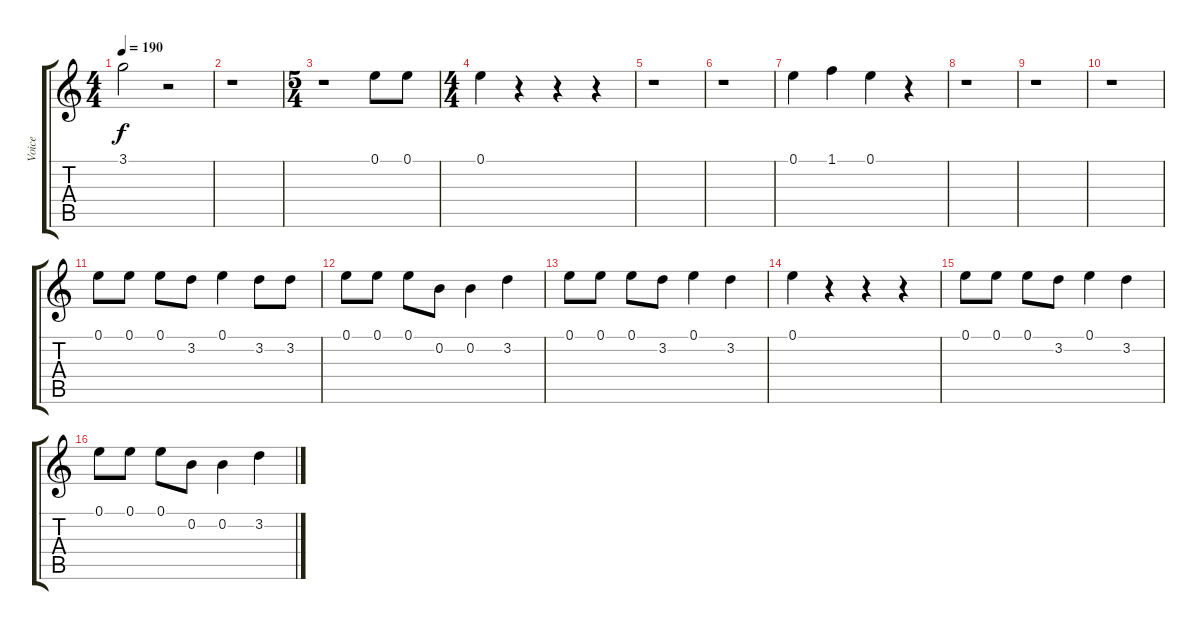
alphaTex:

\track ("Voice" "Voice") {instrument overdrivenguitar}
\staff {score tabs}
\tuning (E4 B3 G3 D3 A2 E2) {hide}
\ts (4 4)
\tempo 190
\clef g2
\ks c
3.1.2{dy f} r.2 |
r.1 |
\ts (5 4)
r.1 0.1.8 0.1.8 |
\ts (4 4)
0.1.4 r.4 r.4 r.4 |
r.1 |
r.1 |
0.1.4 1.1.4 0.1.4 r.4 |
r.1 |
r.1 |
r.1 |
0.1.8 0.1.8 0.1.8 3.2.8 0.1.4 3.2.8 3.2.8 |
0.1.8 0.1.8 0.1.8 0.2.8 0.2.4 3.2.4 |
0.1.8 0.1.8 0.1.8 3.2.8 0.1.4 3.2.4 |
0.1.4 r.4 r.4 r.4 |
0.1.8 0.1.8 0.1.8 3.2.8 0.1.4 3.2.4 |
0.1.8 0.1.8 0.1.8 0.2.8 0.2.4 3.2.4
